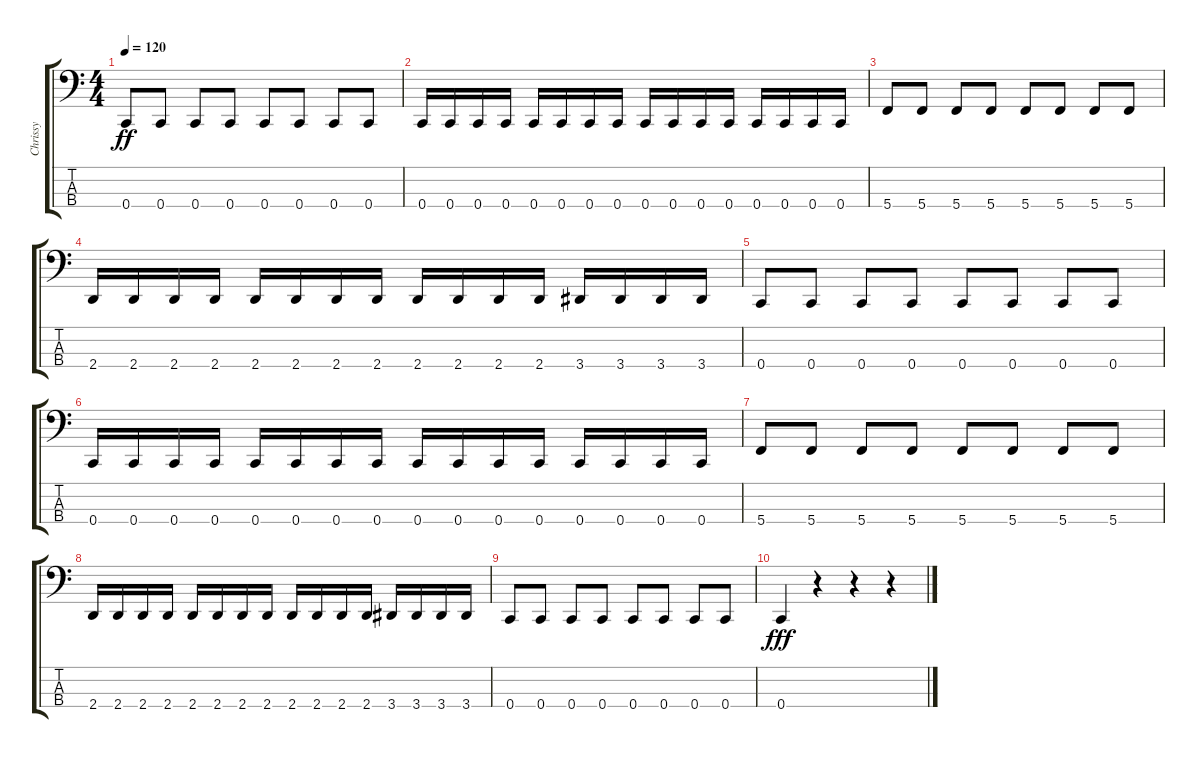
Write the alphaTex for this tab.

\track ("Chrissy" "Chrissy") {instrument electricbassfinger}
\staff {score tabs}
\tuning (F2 C2 G1 C1) {hide}
\ts (4 4)
\tempo 120
\clef f4
\ks c
0.4.8{dy ff} 0.4.8 0.4.8 0.4.8 0.4.8 0.4.8 0.4.8 0.4.8 |
0.4.16 0.4.16 0.4.16 0.4.16 0.4.16 0.4.16 0.4.16 0.4.16 0.4.16 0.4.16 0.4.16 0.4.16 0.4.16 0.4.16 0.4.16 0.4.16 |
5.4.8 5.4.8 5.4.8 5.4.8 5.4.8 5.4.8 5.4.8 5.4.8 |
2.4.16 2.4.16 2.4.16 2.4.16 2.4.16 2.4.16 2.4.16 2.4.16 2.4.16 2.4.16 2.4.16 2.4.16 3.4.16 3.4.16 3.4.16 3.4.16 |
0.4.8 0.4.8 0.4.8 0.4.8 0.4.8 0.4.8 0.4.8 0.4.8 |
0.4.16 0.4.16 0.4.16 0.4.16 0.4.16 0.4.16 0.4.16 0.4.16 0.4.16 0.4.16 0.4.16 0.4.16 0.4.16 0.4.16 0.4.16 0.4.16 |
5.4.8 5.4.8 5.4.8 5.4.8 5.4.8 5.4.8 5.4.8 5.4.8 |
2.4.16 2.4.16 2.4.16 2.4.16 2.4.16 2.4.16 2.4.16 2.4.16 2.4.16 2.4.16 2.4.16 2.4.16 3.4.16 3.4.16 3.4.16 3.4.16 |
0.4.8 0.4.8 0.4.8 0.4.8 0.4.8 0.4.8 0.4.8 0.4.8 |
0.4.4{dy fff} r.4 r.4 r.4
